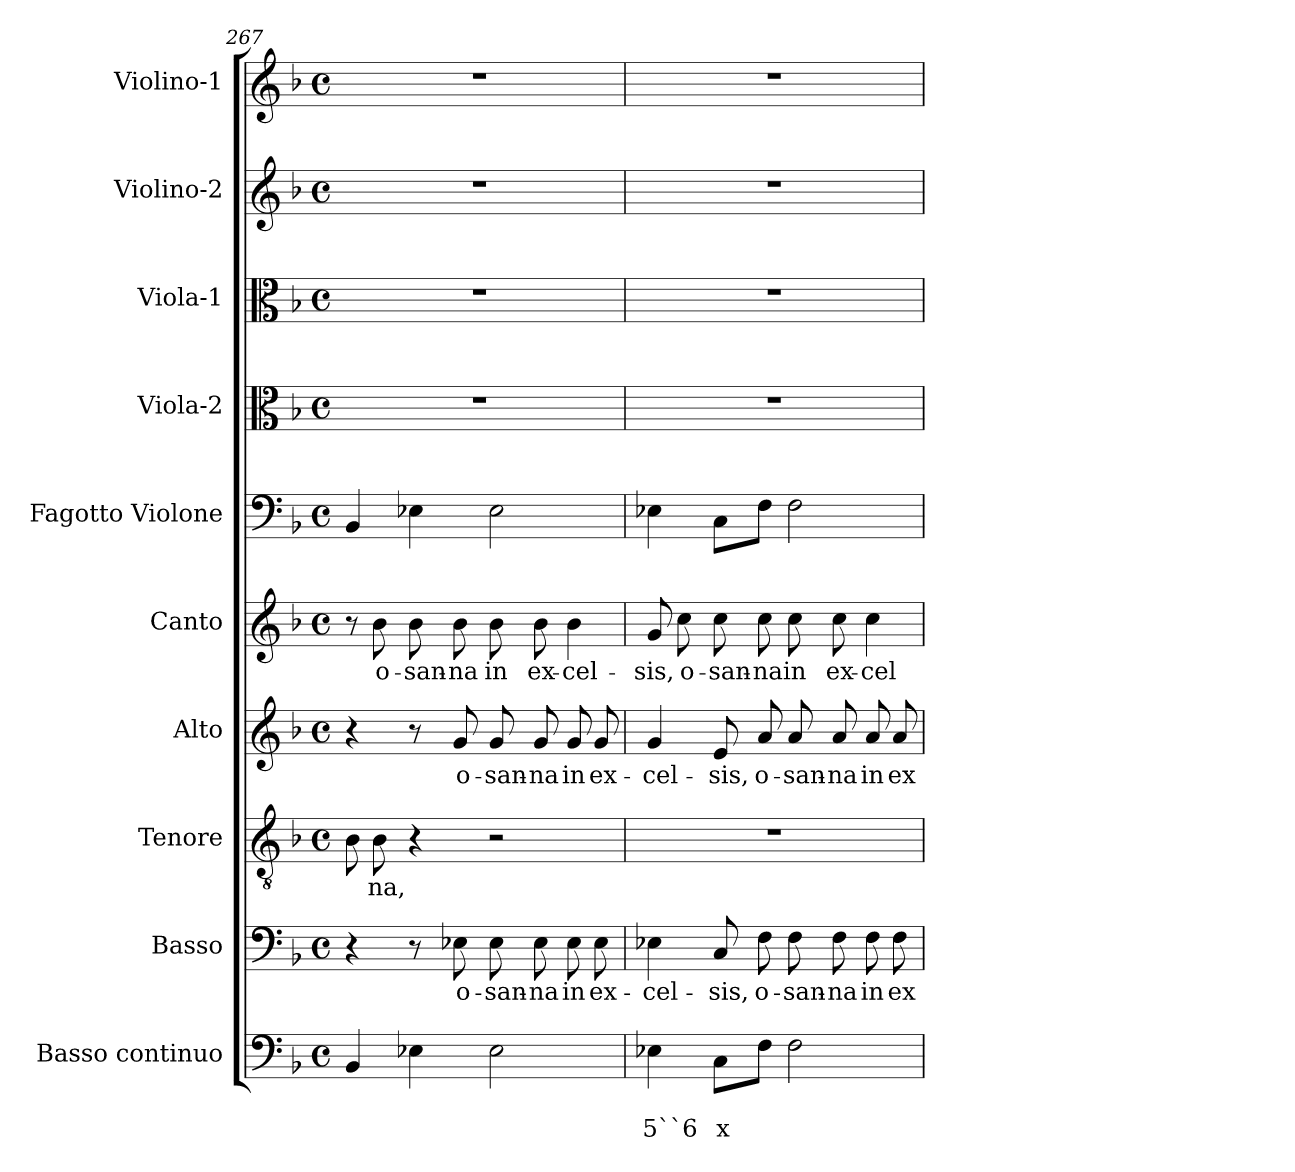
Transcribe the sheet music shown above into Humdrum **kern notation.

**kern	**text	**text	**kern	**text	**kern	**text	**kern	**text	**kern	**text	**kern	**kern	**kern	**kern	**kern
*part10	*part10	*part10	*part9	*part9	*part8	*part8	*part7	*part7	*part6	*part6	*part5	*part4	*part3	*part2	*part1
*staff10	*staff10	*staff10	*staff9	*staff9	*staff8	*staff8	*staff7	*staff7	*staff6	*staff6	*staff5	*staff4	*staff3	*staff2	*staff1
*I"Basso continuo	*	*	*I"Basso	*	*I"Tenore	*	*I"Alto	*	*I"Canto	*	*I"Fagotto Violone	*I"Viola-2	*I"Viola-1	*I"Violino-2	*I"Violino-1
*clefF4	*	*	*clefF4	*	*clefGv2	*	*clefG2	*	*clefG2	*	*clefF4	*clefC3	*clefC3	*clefG2	*clefG2
*k[b-]	*	*	*k[b-]	*	*k[b-]	*	*k[b-]	*	*k[b-]	*	*k[b-]	*k[b-]	*k[b-]	*k[b-]	*k[b-]
*F:	*	*	*F:	*	*F:	*	*F:	*	*F:	*	*F:	*F:	*F:	*F:	*F:
*M4/4	*	*	*M4/4	*	*M4/4	*	*M4/4	*	*M4/4	*	*M4/4	*M4/4	*M4/4	*M4/4	*M4/4
*met(c)	*	*	*met(c)	*	*met(c)	*	*met(c)	*	*met(c)	*	*met(c)	*met(c)	*met(c)	*met(c)	*met(c)
=267	=267	=267	=267	=267	=267	=267	=267	=267	=267	=267	=267	=267	=267	=267	=267
4BB-/	.	.	4r	.	8B-\	.	4r	.	8r	.	4BB-/	1r	1r	1r	1r
!	!	!	!	!	!	!LO:LY:b	!	!	!	!	!	!	!	!	!
!	!	!	!	!	!	!	!	!	!	!LO:LY:b	!	!	!	!	!
.	.	.	.	.	8B-\	-na,	.	.	8b-\	o-	.	.	.	.	.
!	!	!	!	!	!	!	!	!	!	!LO:LY:b	!	!	!	!	!
4E-X\	.	.	8r	.	4r	.	8r	.	8b-\	-san-	4E-X\	.	.	.	.
!	!	!	!	!LO:LY:b	!	!	!	!	!	!	!	!	!	!	!
!	!	!	!	!	!	!	!	!LO:LY:b	!	!	!	!	!	!	!
!	!	!	!	!	!	!	!	!	!	!LO:LY:b	!	!	!	!	!
.	.	.	8E-X\	o-	.	.	8g/	o-	8b-\	-na	.	.	.	.	.
!	!	!	!	!LO:LY:b	!	!	!	!	!	!	!	!	!	!	!
!	!	!	!	!	!	!	!	!LO:LY:b	!	!	!	!	!	!	!
!	!	!	!	!	!	!	!	!	!	!LO:LY:b	!	!	!	!	!
2E-\	.	.	8E-\	-san-	2r	.	8g/	-san-	8b-\	in	2E-\	.	.	.	.
!	!	!	!	!LO:LY:b	!	!	!	!	!	!	!	!	!	!	!
!	!	!	!	!	!	!	!	!LO:LY:b	!	!	!	!	!	!	!
!	!	!	!	!	!	!	!	!	!	!LO:LY:b	!	!	!	!	!
.	.	.	8E-\	-na	.	.	8g/	-na	8b-\	ex-	.	.	.	.	.
!	!	!	!	!LO:LY:b	!	!	!	!	!	!	!	!	!	!	!
!	!	!	!	!	!	!	!	!LO:LY:b	!	!	!	!	!	!	!
!	!	!	!	!	!	!	!	!	!	!LO:LY:b	!	!	!	!	!
.	.	.	8E-\	in	.	.	8g/	in	4b-\	-cel-	.	.	.	.	.
!	!	!	!	!LO:LY:b	!	!	!	!	!	!	!	!	!	!	!
!	!	!	!	!	!	!	!	!LO:LY:b	!	!	!	!	!	!	!
.	.	.	8E-\	ex-	.	.	8g/	ex-	.	.	.	.	.	.	.
=268	=268	=268	=268	=268	=268	=268	=268	=268	=268	=268	=268	=268	=268	=268	=268
!	!	!LO:LY:b	!	!	!	!	!	!	!	!	!	!	!	!	!
!	!	!	!	!LO:LY:b	!	!	!	!	!	!	!	!	!	!	!
!	!	!	!	!	!	!	!	!LO:LY:b	!	!	!	!	!	!	!
!	!	!	!	!	!	!	!	!	!	!LO:LY:b	!	!	!	!	!
4E-X\	.	5``6	4E-X\	-cel-	1r	.	4g/	-cel-	8g/	-sis,	4E-X\	1r	1r	1r	1r
!	!	!	!	!	!	!	!	!	!	!LO:LY:b	!	!	!	!	!
.	.	.	.	.	.	.	.	.	8cc\	o-	.	.	.	.	.
!	!	!LO:LY:b	!	!	!	!	!	!	!	!	!	!	!	!	!
!	!	!	!	!LO:LY:b	!	!	!	!	!	!	!	!	!	!	!
!	!	!	!	!	!	!	!	!LO:LY:b	!	!	!	!	!	!	!
!	!	!	!	!	!	!	!	!	!	!LO:LY:b	!	!	!	!	!
8C\L	.	x	8C/	-sis,	.	.	8e/	-sis,	8cc\	-san-	8C\L	.	.	.	.
!	!	!	!	!LO:LY:b	!	!	!	!	!	!	!	!	!	!	!
!	!	!	!	!	!	!	!	!LO:LY:b	!	!	!	!	!	!	!
!	!	!	!	!	!	!	!	!	!	!LO:LY:b	!	!	!	!	!
8F\J	.	.	8F\	o-	.	.	8a/	o-	8cc\	-na	8F\J	.	.	.	.
!	!	!	!	!LO:LY:b	!	!	!	!	!	!	!	!	!	!	!
!	!	!	!	!	!	!	!	!LO:LY:b	!	!	!	!	!	!	!
!	!	!	!	!	!	!	!	!	!	!LO:LY:b	!	!	!	!	!
2F\	.	.	8F\	-san-	.	.	8a/	-san-	8cc\	in	2F\	.	.	.	.
!	!	!	!	!LO:LY:b	!	!	!	!	!	!	!	!	!	!	!
!	!	!	!	!	!	!	!	!LO:LY:b	!	!	!	!	!	!	!
!	!	!	!	!	!	!	!	!	!	!LO:LY:b	!	!	!	!	!
.	.	.	8F\	-na	.	.	8a/	-na	8cc\	ex-	.	.	.	.	.
!	!	!	!	!LO:LY:b	!	!	!	!	!	!	!	!	!	!	!
!	!	!	!	!	!	!	!	!LO:LY:b	!	!	!	!	!	!	!
!	!	!	!	!	!	!	!	!	!	!LO:LY:b	!	!	!	!	!
.	.	.	8F\	in	.	.	8a/	in	4cc\	-cel-	.	.	.	.	.
!	!	!	!	!LO:LY:b	!	!	!	!	!	!	!	!	!	!	!
!	!	!	!	!	!	!	!	!LO:LY:b	!	!	!	!	!	!	!
.	.	.	8F\	ex-	.	.	8a/	ex-	.	.	.	.	.	.	.
=	=	=	=	=	=	=	=	=	=	=	=	=	=	=	=
*-	*-	*-	*-	*-	*-	*-	*-	*-	*-	*-	*-	*-	*-	*-	*-
